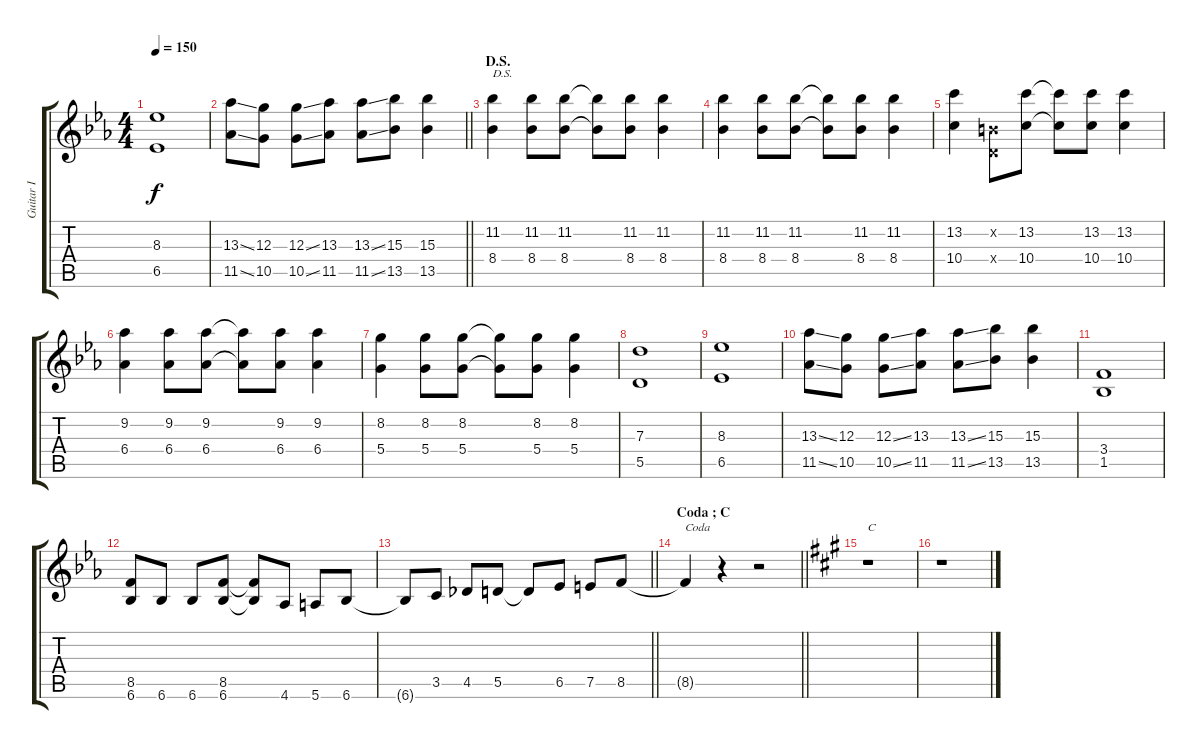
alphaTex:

\track ("Guitar I" "Guitar I") {instrument distortionguitar}
\staff {score tabs}
\tuning (E4 B3 G3 D3 A2 E2) {hide}
\ts (4 4)
\tempo 150
\clef g2
\ks eb
(8.3 6.5).1{dy f} |
\barLineRight lightlight
(13.3{ss} 11.5{ss}).8 (12.3 10.5).8 (12.3{ss} 10.5{ss}).8 (13.3 11.5).8 (13.3{ss} 11.5{ss}).8 (15.3 13.5).8 (15.3 13.5).4 |
\section ("" "D.S.")
(11.2 8.4).4{txt "D.S."} (11.2 8.4).8 (11.2 8.4).8 (11.2{t} 8.4{t}).8 (11.2 8.4).8 (11.2 8.4).4 |
(11.2 8.4).4 (11.2 8.4).8 (11.2 8.4).8 (11.2{t} 8.4{t}).8 (11.2 8.4).8 (11.2 8.4).4 |
(13.2 10.4).4 (0.2{x} 0.4{x}).8 (13.2 10.4).8 (13.2{t} 10.4{t}).8 (13.2 10.4).8 (13.2 10.4).4 |
(9.2 6.4).4 (9.2 6.4).8 (9.2 6.4).8 (9.2{t} 6.4{t}).8 (9.2 6.4).8 (9.2 6.4).4 |
(8.2 5.4).4 (8.2 5.4).8 (8.2 5.4).8 (8.2{t} 5.4{t}).8 (8.2 5.4).8 (8.2 5.4).4 |
(7.3 5.5).1 |
(8.3 6.5).1 |
(13.3{ss} 11.5{ss}).8 (12.3 10.5).8 (12.3{ss} 10.5{ss}).8 (13.3 11.5).8 (13.3{ss} 11.5{ss}).8 (15.3 13.5).8 (15.3 13.5).4 |
(3.4 1.5).1 |
(8.5 6.6).8 6.6.8 6.6.8 (8.5 6.6).8 (8.5{t} 6.6{t}).8 4.6.8 5.6.8 6.6.8 |
\barLineRight lightlight
6.6{t}.8 3.5.8 4.5.8 5.5.8 5.5{t}.8 6.5.8 7.5.8 8.5.8 |
\section ("" "Coda ; C")
\barLineRight lightlight
8.5{t}.4{txt "Coda"} r.4 r.2 |
\ks a
r.1{txt "C"} |
r.1
